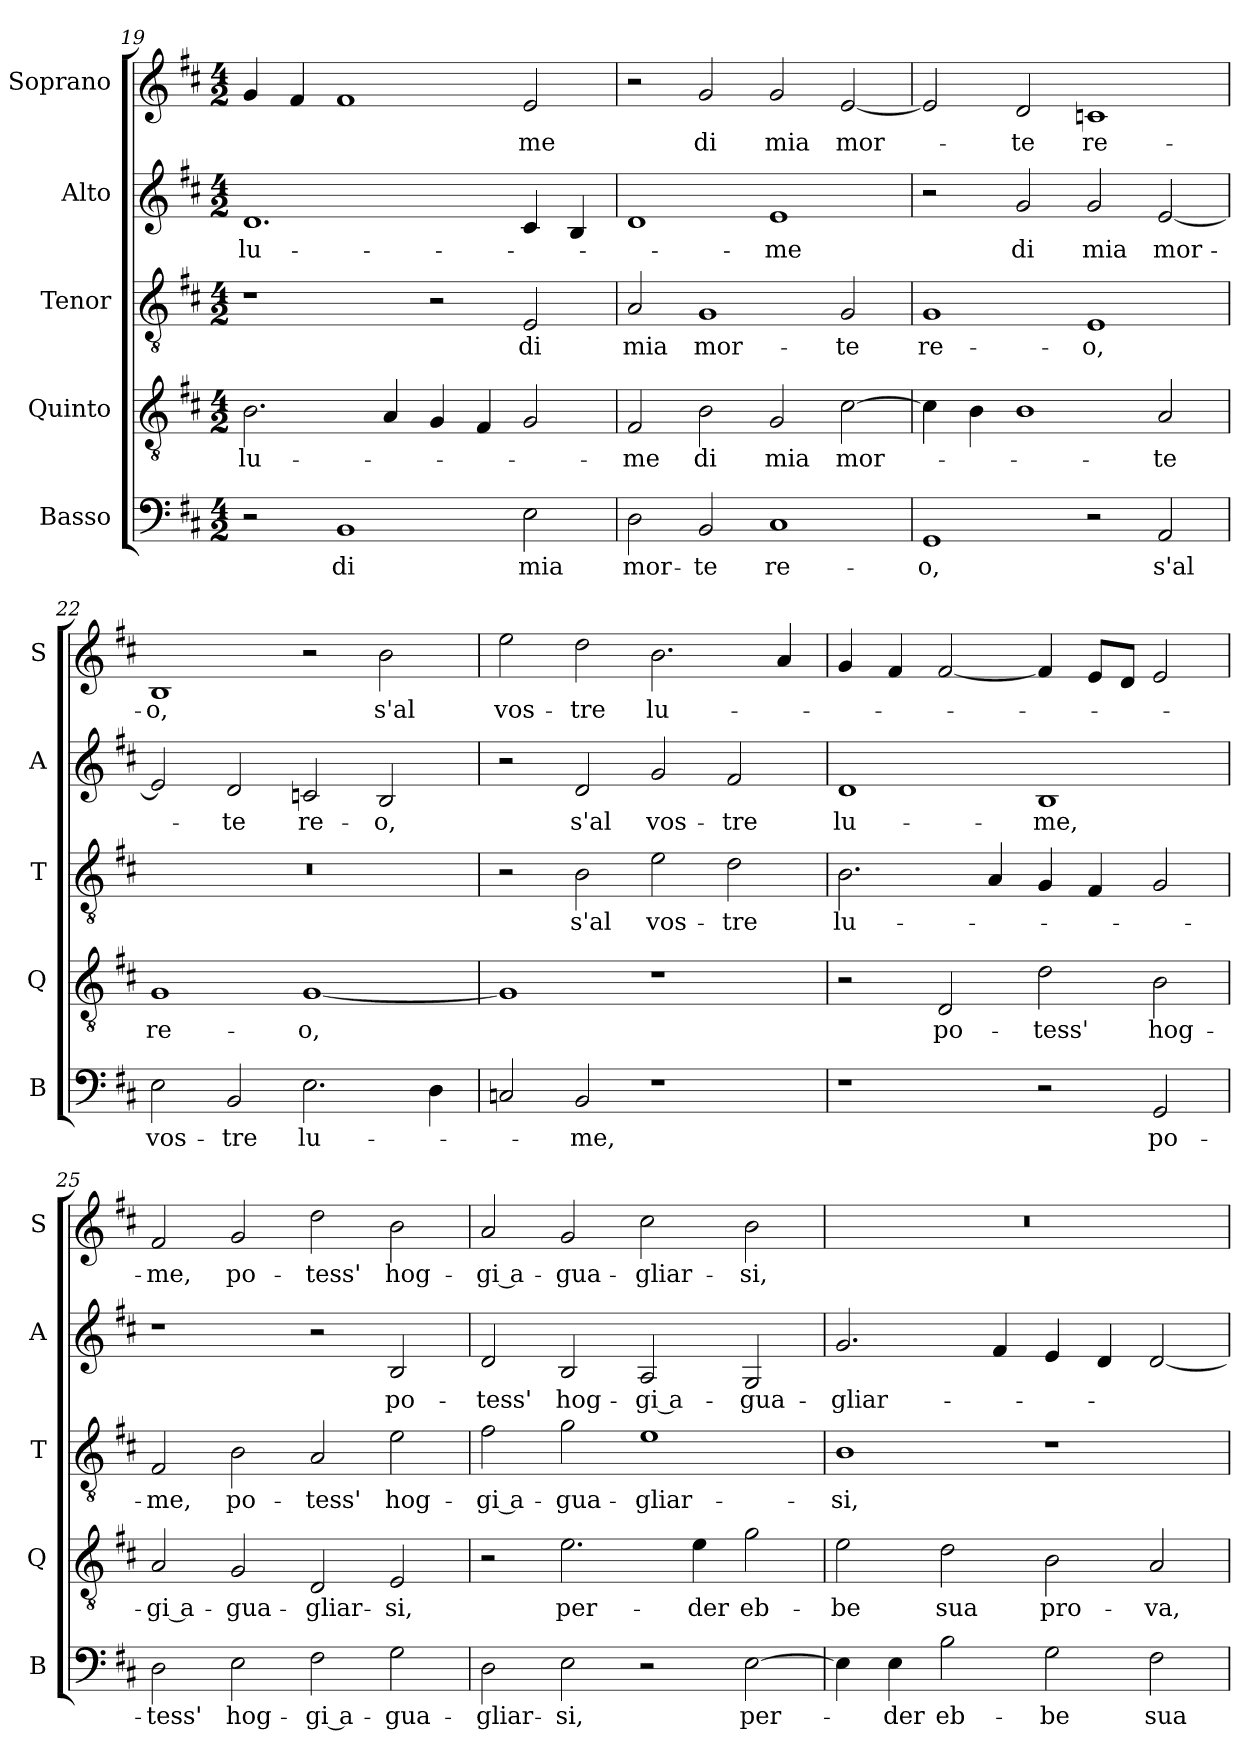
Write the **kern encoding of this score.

**kern	**text	**kern	**text	**kern	**text	**kern	**text	**kern	**text
*part5	*part5	*part4	*part4	*part3	*part3	*part2	*part2	*part1	*part1
*staff5	*staff5	*staff4	*staff4	*staff3	*staff3	*staff2	*staff2	*staff1	*staff1
*I"Basso	*	*I"Quinto	*	*I"Tenor	*	*I"Alto	*	*I"Soprano	*
*I'B	*	*I'Q	*	*I'T	*	*I'A	*	*I'S	*
*clefF4	*	*clefGv2	*	*clefGv2	*	*clefG2	*	*clefG2	*
*k[f#c#]	*	*k[f#c#]	*	*k[f#c#]	*	*k[f#c#]	*	*k[f#c#]	*
*D:	*	*D:	*	*D:	*	*D:	*	*D:	*
*M4/2	*	*M4/2	*	*M4/2	*	*M4/2	*	*M4/2	*
=19	=19	=19	=19	=19	=19	=19	=19	=19	=19
!	!	!	!LO:LY:b	!	!	!	!LO:LY:b	!	!
2r	.	2.B\	lu-	1r	.	1.d	lu-	4g/	.
.	.	.	.	.	.	.	.	4f#/	.
!	!LO:LY:b	!	!	!	!	!	!	!	!
1BB	di	.	.	.	.	.	.	1f#	.
.	.	4A/	.	.	.	.	.	.	.
.	.	4G/	.	2r	.	.	.	.	.
.	.	4F#/	.	.	.	.	.	.	.
!	!LO:LY:b	!	!	!	!LO:LY:b	!	!	!	!LO:LY:b
2E\	mia	2G/	.	2E/	di	4c#/	.	2e/	-me
.	.	.	.	.	.	4B/	.	.	.
=20	=20	=20	=20	=20	=20	=20	=20	=20	=20
!	!LO:LY:b	!	!LO:LY:b	!	!LO:LY:b	!	!	!	!
2D\	mor-	2F#/	-me	2A/	mia	1d	.	2r	.
!	!LO:LY:b	!	!LO:LY:b	!	!LO:LY:b	!	!	!	!LO:LY:b
2BB/	-te	2B\	di	1G	mor-	.	.	2g/	di
!	!LO:LY:b	!	!LO:LY:b	!	!	!	!LO:LY:b	!	!LO:LY:b
1C#	re-	2G/	mia	.	.	1e	-me	2g/	mia
!	!	!	!LO:LY:b	!	!LO:LY:b	!	!	!	!LO:LY:b
.	.	[2c#\	mor-	2G/	-te	.	.	[2e/	mor-
=21	=21	=21	=21	=21	=21	=21	=21	=21	=21
!	!LO:LY:b	!	!	!	!LO:LY:b	!	!	!	!
1GG	-o,	4c#\]	.	1G	re-	2r	.	2e/]	.
.	.	4B\	.	.	.	.	.	.	.
!	!	!	!	!	!	!	!LO:LY:b	!	!LO:LY:b
.	.	1B	.	.	.	2g/	di	2d/	-te
!	!	!	!	!	!LO:LY:b	!	!LO:LY:b	!	!LO:LY:b
2r	.	.	.	1E	-o,	2g/	mia	1cn	re-
!	!LO:LY:b	!	!LO:LY:b	!	!	!	!LO:LY:b	!	!
2AA/	s'al	2A/	-te	.	.	[2e/	mor-	.	.
!!LO:LB:g=z
=22	=22	=22	=22	=22	=22	=22	=22	=22	=22
!	!LO:LY:b	!	!LO:LY:b	!	!	!	!	!	!LO:LY:b
2E\	vos-	1G	re-	0r	.	2e/]	.	1B	-o,
!	!LO:LY:b	!	!	!	!	!	!LO:LY:b	!	!
2BB/	-tre	.	.	.	.	2d/	-te	.	.
!	!LO:LY:b	!	!LO:LY:b	!	!	!	!LO:LY:b	!	!
2.E\	lu-	[1G	-o,	.	.	2cn/	re-	2r	.
!	!	!	!	!	!	!	!LO:LY:b	!	!LO:LY:b
.	.	.	.	.	.	2B/	-o,	2b\	s'al
4D\	.	.	.	.	.	.	.	.	.
=23	=23	=23	=23	=23	=23	=23	=23	=23	=23
!	!	!	!	!	!	!	!	!	!LO:LY:b
2Cn/	.	1G]	.	2r	.	2r	.	2ee\	vos-
!	!LO:LY:b	!	!	!	!LO:LY:b	!	!LO:LY:b	!	!LO:LY:b
2BB/	-me,	.	.	2B\	s'al	2d/	s'al	2dd\	-tre
!	!	!	!	!	!LO:LY:b	!	!LO:LY:b	!	!LO:LY:b
1r	.	1r	.	2e\	vos-	2g/	vos-	2.b\	lu-
!	!	!	!	!	!LO:LY:b	!	!LO:LY:b	!	!
.	.	.	.	2d\	-tre	2f#/	-tre	.	.
.	.	.	.	.	.	.	.	4a/	.
=24	=24	=24	=24	=24	=24	=24	=24	=24	=24
!	!	!	!	!	!LO:LY:b	!	!LO:LY:b	!	!
1r	.	2r	.	2.B\	lu-	1d	lu-	4g/	.
.	.	.	.	.	.	.	.	4f#/	.
!	!	!	!LO:LY:b	!	!	!	!	!	!
.	.	2D/	po-	.	.	.	.	[2f#/	.
.	.	.	.	4A/	.	.	.	.	.
!	!	!	!LO:LY:b	!	!	!	!LO:LY:b	!	!
2r	.	2d\	-tess'	4G/	.	1B	-me,	4f#/]	.
.	.	.	.	4F#/	.	.	.	8e/L	.
.	.	.	.	.	.	.	.	8d/J	.
!	!LO:LY:b	!	!LO:LY:b	!	!	!	!	!	!
2GG/	po-	2B\	hog-	2G/	.	.	.	2e/	.
=25	=25	=25	=25	=25	=25	=25	=25	=25	=25
!	!LO:LY:b	!	!LO:LY:b	!	!LO:LY:b	!	!	!	!LO:LY:b
2D\	-tess'	2A/	-gi a-	2F#/	-me,	1r	.	2f#/	-me,
!	!LO:LY:b	!	!LO:LY:b	!	!LO:LY:b	!	!	!	!LO:LY:b
2E\	hog-	2G/	-gua-	2B\	po-	.	.	2g/	po-
!	!LO:LY:b	!	!LO:LY:b	!	!LO:LY:b	!	!	!	!LO:LY:b
2F#\	-gi a-	2D/	-gliar-	2A/	-tess'	2r	.	2dd\	-tess'
!	!LO:LY:b	!	!LO:LY:b	!	!LO:LY:b	!	!LO:LY:b	!	!LO:LY:b
2G\	-gua-	2E/	-si,	2e\	hog-	2B/	po-	2b\	hog-
=26	=26	=26	=26	=26	=26	=26	=26	=26	=26
!	!LO:LY:b	!	!	!	!LO:LY:b	!	!LO:LY:b	!	!LO:LY:b
2D\	-gliar-	2r	.	2f#\	-gi a-	2d/	-tess'	2a/	-gi a-
!	!LO:LY:b	!	!LO:LY:b	!	!LO:LY:b	!	!LO:LY:b	!	!LO:LY:b
2E\	-si,	2.e\	per-	2g\	-gua-	2B/	hog-	2g/	-gua-
!	!	!	!	!	!LO:LY:b	!	!LO:LY:b	!	!LO:LY:b
2r	.	.	.	1e	-gliar-	2A/	-gi a-	2cc#\	-gliar-
!	!	!	!LO:LY:b	!	!	!	!	!	!
.	.	4e\	-der	.	.	.	.	.	.
!	!LO:LY:b	!	!LO:LY:b	!	!	!	!LO:LY:b	!	!LO:LY:b
[2E\	per-	2g\	eb-	.	.	2G/	-gua-	2b\	-si,
=27	=27	=27	=27	=27	=27	=27	=27	=27	=27
!	!	!	!LO:LY:b	!	!LO:LY:b	!	!LO:LY:b	!	!
4E\]	.	2e\	-be	1B	-si,	2.g/	-gliar-	0r	.
!	!LO:LY:b	!	!	!	!	!	!	!	!
4E\	-der	.	.	.	.	.	.	.	.
!	!LO:LY:b	!	!LO:LY:b	!	!	!	!	!	!
2B\	eb-	2d\	sua	.	.	.	.	.	.
.	.	.	.	.	.	4f#/	.	.	.
!	!LO:LY:b	!	!LO:LY:b	!	!	!	!	!	!
2G\	-be	2B\	pro-	1r	.	4e/	.	.	.
.	.	.	.	.	.	4d/	.	.	.
!	!LO:LY:b	!	!LO:LY:b	!	!	!	!	!	!
2F#\	sua	2A/	-va,	.	.	[2d/	.	.	.
=	=	=	=	=	=	=	=	=	=
*-	*-	*-	*-	*-	*-	*-	*-	*-	*-
